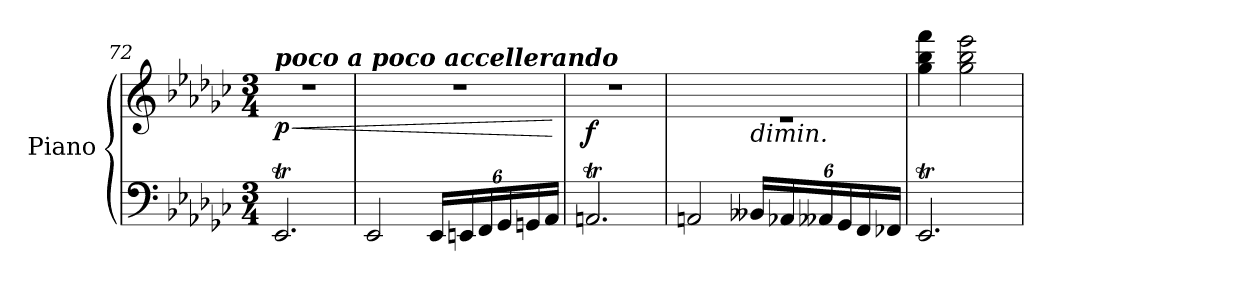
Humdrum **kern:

**kern	**kern	**dynam
*part1	*part1	*part1
*staff2	*staff1	*staff1/2
*I"Piano	*	*
*I'Pno.	*	*
!!LO:LB:g=z
*clefF4	*clefG2	*
*k[b-e-a-d-g-c-]	*k[b-e-a-d-g-c-]	*
*M3/4	*M3/4	*
=72	=72	=72
!	!LO:TX:a:Bi:t=poco a poco accellerando	!
!	!	!LO:HP:b
!	!	!LO:DY:n=1:b
2.EE-T/	2.r	< p
=73	=73	=73
2EE-/	2.r	.
*Xbrackettup	*	*
24EE-/LL	.	.
24EEn/	.	.
24FF/	.	.
24GG-/	.	.
24GGn/	.	.
24AA-/JJ	.	.
.	.	[
=74	=74	=74
!	!	!LO:DY:b
2.AAnt/	2.r	f
=75	=75	=75
*	*^	*
2AAn/	2.re	2ryy	.
!	!	!LO:TX:b:i:t=dimin.	!
24BB--X/LL	.	4ryy	.
24AA-X/	.	.	.
24AA--X/	.	.	.
24GG-/	.	.	.
24FF/	.	.	.
24FF-X/JJ	.	.	.
*	*v	*v	*
=76	=76	=76
2.EE-T/	4gg-\ 4bb-\ 4fff\	.
.	2gg-\ 2bb-\ 2eee-\	.
=	=	=
*-	*-	*-
